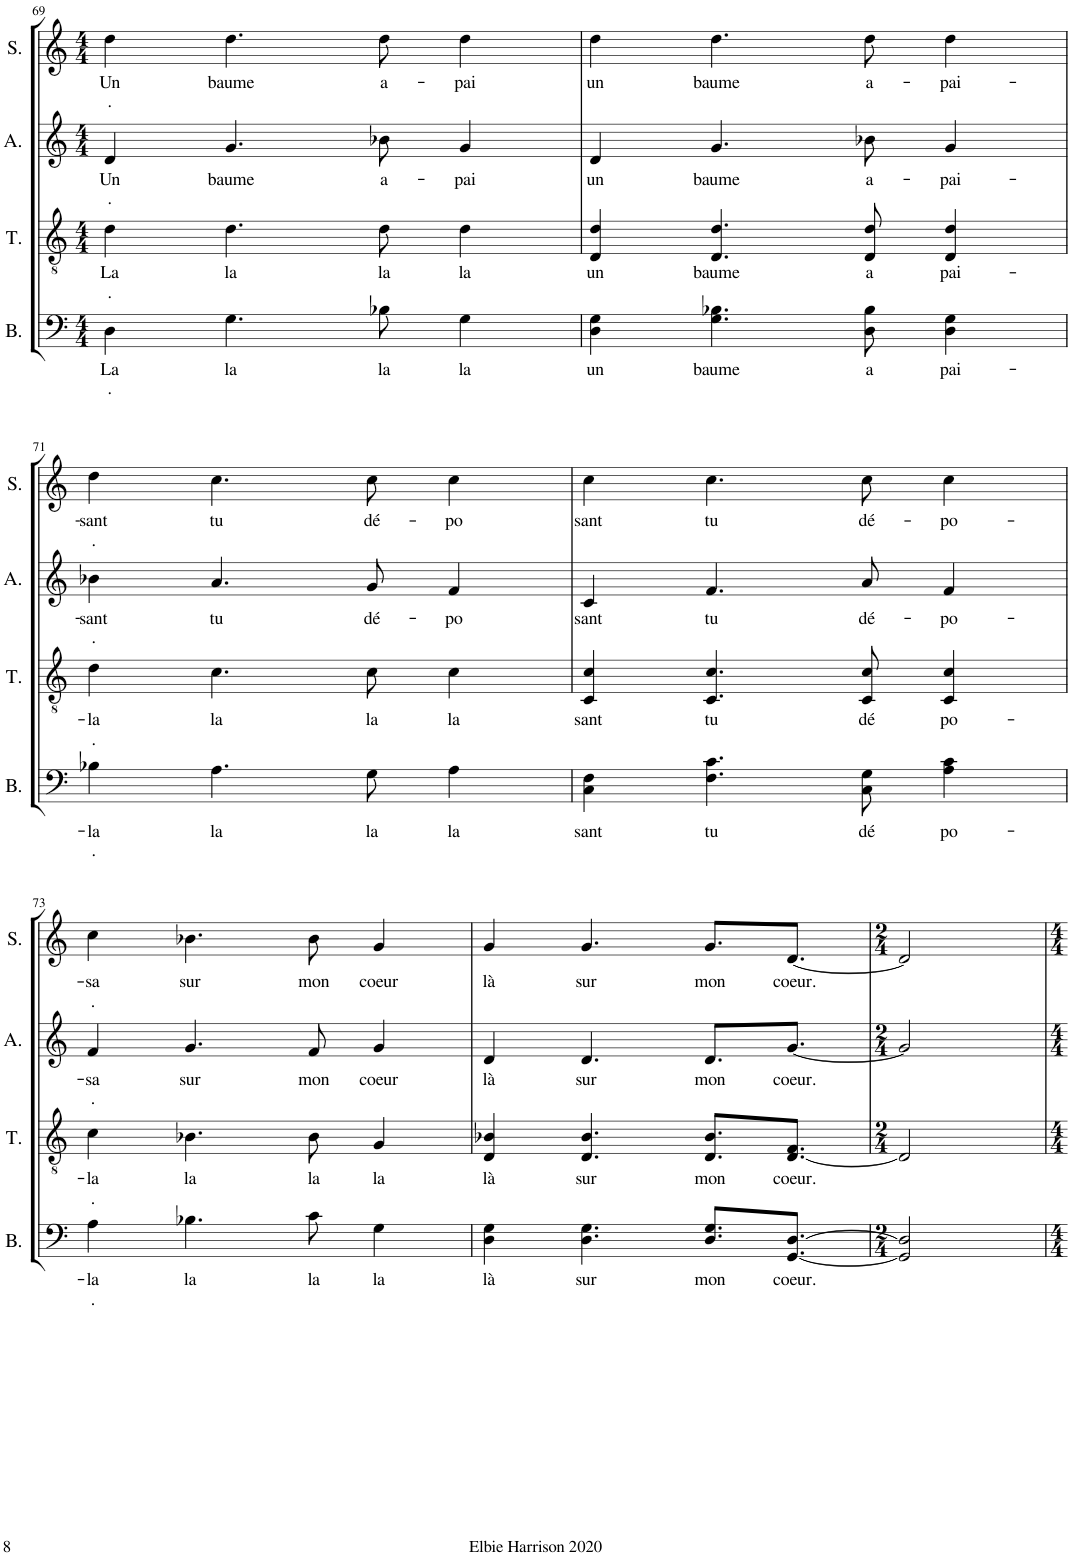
**kern	**text	**text	**kern	**text	**text	**kern	**text	**text	**kern	**text	**text
*part4	*part4	*part4	*part3	*part3	*part3	*part2	*part2	*part2	*part1	*part1	*part1
*staff4	*staff4	*staff4	*staff3	*staff3	*staff3	*staff2	*staff2	*staff2	*staff1	*staff1	*staff1
*I"Bass	*	*	*I"Tenor	*	*	*I"Alto	*	*	*I"Soprano	*	*
*I'B.	*	*	*I'T.	*	*	*I'A.	*	*	*I'S.	*	*
!!LO:PB:g=z
*clefF4	*	*	*clefGv2	*	*	*clefG2	*	*	*clefG2	*	*
*k[]	*	*	*k[]	*	*	*k[]	*	*	*k[]	*	*
*M4/4	*	*	*M4/4	*	*	*M4/4	*	*	*M4/4	*	*
=69	=69	=69	=69	=69	=69	=69	=69	=69	=69	=69	=69
!	!LO:LY:b	!LO:LY:b	!	!LO:LY:b	!LO:LY:b	!	!LO:LY:b	!LO:LY:b	!	!LO:LY:b	!LO:LY:b
4D\	La	.	4d\	La	.	4d/	Un	.	4dd\	Un	.
!	!LO:LY:b	!	!	!LO:LY:b	!	!	!LO:LY:b	!	!	!LO:LY:b	!
4.G\	la	.	4.d\	la	.	4.g/	baume	.	4.dd\	baume	.
!	!LO:LY:b	!	!	!LO:LY:b	!	!	!LO:LY:b	!	!	!LO:LY:b	!
8B-X\	la	.	8d\	la	.	8b-X\	a-	.	8dd\	a-	.
!	!LO:LY:b	!	!	!LO:LY:b	!	!	!LO:LY:b	!	!	!LO:LY:b	!
4G\	la	.	4d\	la	.	4g/	-pai	.	4dd\	-pai	.
=70	=70	=70	=70	=70	=70	=70	=70	=70	=70	=70	=70
!	!LO:LY:b	!	!	!LO:LY:b	!	!	!LO:LY:b	!	!	!LO:LY:b	!
4D\ 4G\	un	.	4D/ 4d/	un	.	4d/	un	.	4dd\	un	.
!	!LO:LY:b	!	!	!LO:LY:b	!	!	!LO:LY:b	!	!	!LO:LY:b	!
4.G\ 4.B-X\	baume	.	4.D/ 4.d/	baume	.	4.g/	baume	.	4.dd\	baume	.
!	!LO:LY:b	!	!	!LO:LY:b	!	!	!LO:LY:b	!	!	!LO:LY:b	!
8D\ 8B-\	a	.	8D/ 8d/	a	.	8b-X\	a-	.	8dd\	a-	.
!	!LO:LY:b	!	!	!LO:LY:b	!	!	!LO:LY:b	!	!	!LO:LY:b	!
4D\ 4G\	pai-	.	4D/ 4d/	pai-	.	4g/	-pai-	.	4dd\	-pai-	.
!!LO:LB:g=z
=71	=71	=71	=71	=71	=71	=71	=71	=71	=71	=71	=71
!	!LO:LY:b	!LO:LY:b	!	!LO:LY:b	!LO:LY:b	!	!LO:LY:b	!LO:LY:b	!	!LO:LY:b	!LO:LY:b
4B-X\	-la	.	4d\	-la	.	4b-X\	-sant	.	4dd\	-sant	.
!	!LO:LY:b	!	!	!LO:LY:b	!	!	!LO:LY:b	!	!	!LO:LY:b	!
4.A\	la	.	4.c\	la	.	4.a/	tu	.	4.cc\	tu	.
!	!LO:LY:b	!	!	!LO:LY:b	!	!	!LO:LY:b	!	!	!LO:LY:b	!
8G\	la	.	8c\	la	.	8g/	dé-	.	8cc\	dé-	.
!	!LO:LY:b	!	!	!LO:LY:b	!	!	!LO:LY:b	!	!	!LO:LY:b	!
4A\	la	.	4c\	la	.	4f/	-po	.	4cc\	-po	.
=72	=72	=72	=72	=72	=72	=72	=72	=72	=72	=72	=72
!	!LO:LY:b	!	!	!LO:LY:b	!	!	!LO:LY:b	!	!	!LO:LY:b	!
4C\ 4F\	sant	.	4C/ 4c/	sant	.	4c/	sant	.	4cc\	sant	.
!	!LO:LY:b	!	!	!LO:LY:b	!	!	!LO:LY:b	!	!	!LO:LY:b	!
4.F\ 4.c\	tu	.	4.C/ 4.c/	tu	.	4.f/	tu	.	4.cc\	tu	.
!	!LO:LY:b	!	!	!LO:LY:b	!	!	!LO:LY:b	!	!	!LO:LY:b	!
8C\ 8G\	dé	.	8C/ 8c/	dé	.	8a/	dé-	.	8cc\	dé-	.
!	!LO:LY:b	!	!	!LO:LY:b	!	!	!LO:LY:b	!	!	!LO:LY:b	!
4A\ 4c\	po-	.	4C/ 4c/	po-	.	4f/	-po-	.	4cc\	-po-	.
!!LO:LB:g=z
=73	=73	=73	=73	=73	=73	=73	=73	=73	=73	=73	=73
!	!LO:LY:b	!LO:LY:b	!	!LO:LY:b	!LO:LY:b	!	!LO:LY:b	!LO:LY:b	!	!LO:LY:b	!LO:LY:b
4A\	-la	.	4c\	-la	.	4f/	-sa	.	4cc\	sa	.
!	!LO:LY:b	!	!	!LO:LY:b	!	!	!LO:LY:b	!	!	!LO:LY:b	!
4.B-X\	la	.	4.B-X\	la	.	4.g/	sur	.	4.b-X\	sur	.
!	!LO:LY:b	!	!	!LO:LY:b	!	!	!LO:LY:b	!	!	!LO:LY:b	!
8c\	la	.	8B-\	la	.	8f/	mon	.	8b-\	mon	.
!	!LO:LY:b	!	!	!LO:LY:b	!	!	!LO:LY:b	!	!	!LO:LY:b	!
4G\	la	.	4G/	la	.	4g/	coeur	.	4g/	coeur	.
=74	=74	=74	=74	=74	=74	=74	=74	=74	=74	=74	=74
!	!LO:LY:b	!	!	!LO:LY:b	!	!	!LO:LY:b	!	!	!LO:LY:b	!
4D\ 4G\	là	.	4D/ 4B-X/	là	.	4d/	là	.	4g/	là	.
!	!LO:LY:b	!	!	!LO:LY:b	!	!	!LO:LY:b	!	!	!LO:LY:b	!
4.D\ 4.G\	sur	.	4.D/ 4.B-/	sur	.	4.d/	sur	.	4.g/	sur	.
!	!LO:LY:b	!	!	!LO:LY:b	!	!	!LO:LY:b	!	!	!LO:LY:b	!
8.D/ 8.G/L	mon	.	8.D/ 8.B-/L	mon	.	8.d/L	mon	.	8.g/L	mon	.
!	!LO:LY:b	!	!	!LO:LY:b	!	!	!LO:LY:b	!	!	!LO:LY:b	!
[8.GG/ [8.D/J	coeur.	.	[8.D/ 8.F/J	coeur.	.	[8.g/J	coeur.	.	[8.d/J	coeur.	.
=75	=75	=75	=75	=75	=75	=75	=75	=75	=75	=75	=75
*M2/4	*	*	*M2/4	*	*	*M2/4	*	*	*M2/4	*	*
2GG/] 2D/]	.	.	2D/]	.	.	2g/]	.	.	2d/]	.	.
=	=	=	=	=	=	=	=	=	=	=	=
*-	*-	*-	*-	*-	*-	*-	*-	*-	*-	*-	*-
